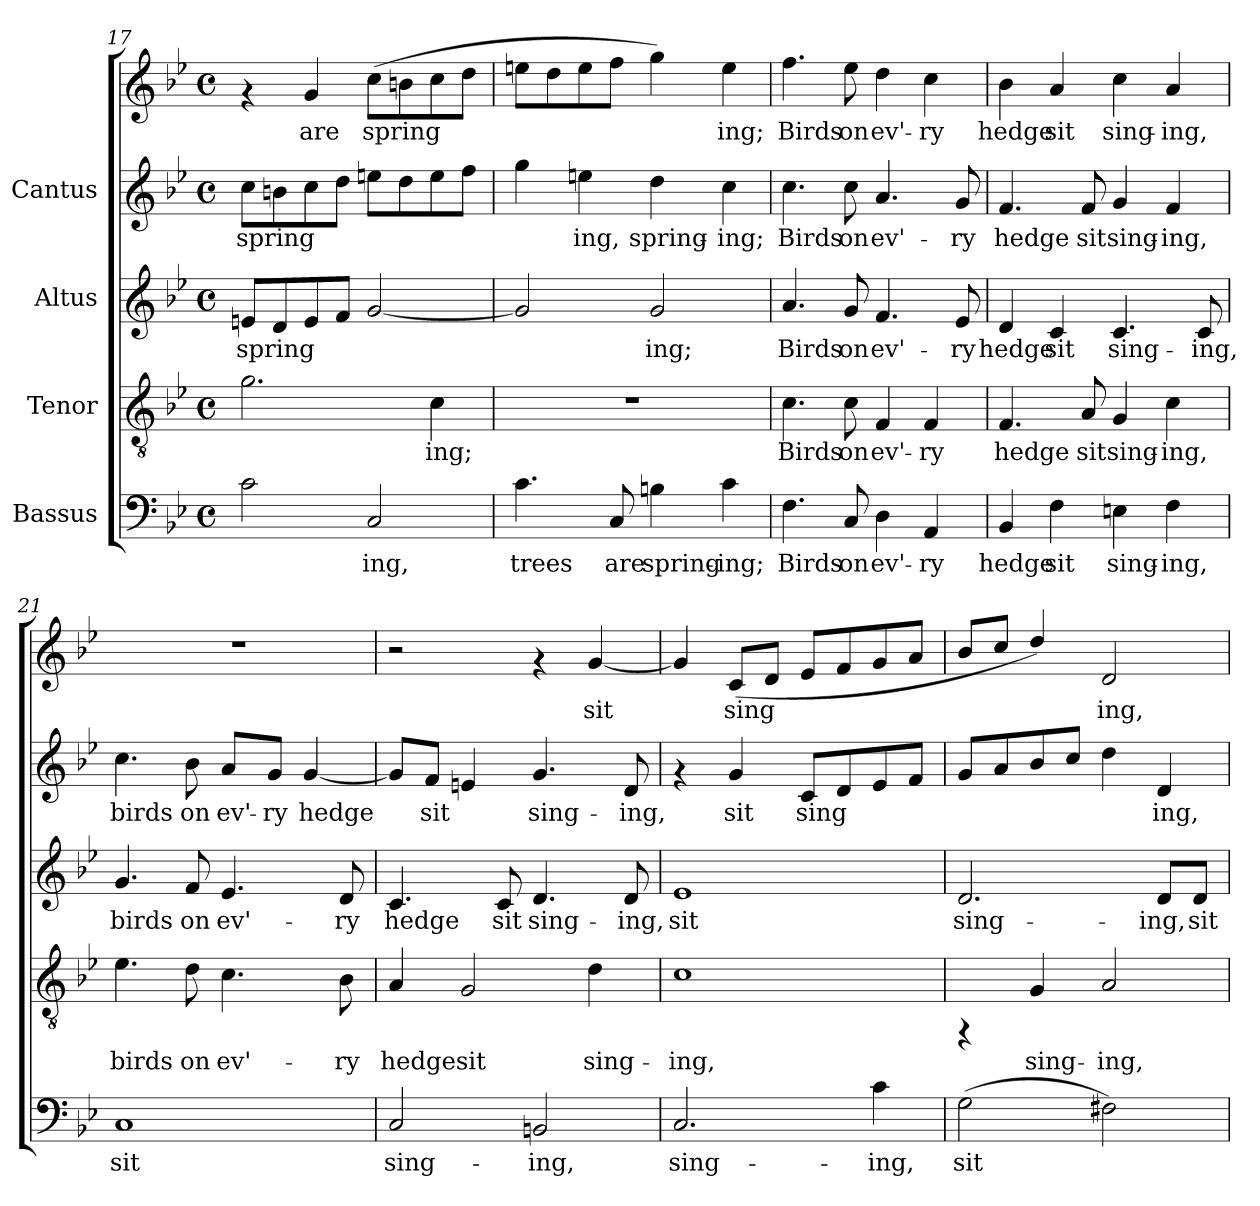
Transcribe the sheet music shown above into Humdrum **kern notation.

**kern	**text	**kern	**text	**kern	**text	**kern	**text	**kern	**text
*part4	*part4	*part3	*part3	*part2	*part2	*part1	*part1	*part1	*part1
*staff5	*staff5	*staff4	*staff4	*staff3	*staff3	*staff2	*staff2	*staff1	*staff1
*I"Bassus	*	*I"Tenor	*	*I"Altus	*	*I"Cantus	*	*	*
*clefF4	*	*clefGv2	*	*clefG2	*	*clefG2	*	*clefG2	*
*k[b-e-]	*	*k[b-e-]	*	*k[b-e-]	*	*k[b-e-]	*	*k[b-e-]	*
*B-:	*	*B-:	*	*B-:	*	*B-:	*	*B-:	*
*M4/4	*	*M4/4	*	*M4/4	*	*M4/4	*	*M4/4	*
*met(c)	*	*met(c)	*	*met(c)	*	*met(c)	*	*met(c)	*
=17	=17	=17	=17	=17	=17	=17	=17	=17	=17
!	!LO:LY:b:cj	!	!LO:LY:b:cj	!	!LO:LY:b:cj	!	!LO:LY:b:cj	!	!
2c\	-	2.g\	-	8en/L	spring-	8cc\L	-spring-	4rf	.
!	!	!	!	!	!LO:LY:b:cj	!	!LO:LY:b:cj	!	!
.	.	.	.	8d/	--	8bn\	--	.	.
!	!	!	!	!	!LO:LY:b:cj	!	!LO:LY:b:cj	!	!LO:LY:b:cj
.	.	.	.	8e/	--	8cc\	--	4g/	are
!	!	!	!	!	!LO:LY:b:cj	!	!LO:LY:b:cj	!	!
.	.	.	.	8f/J	--	8dd\J	--	.	.
!	!LO:LY:b:cj	!	!	!	!LO:LY:b:cj	!	!LO:LY:b:cj	!	!LO:LY:b:cj
2C/	ing,	.	.	[<2g/	--	8een\L	--	(>8cc\L	spring-
!	!	!	!	!	!	!	!LO:LY:b:cj	!	!LO:LY:b:cj
.	.	.	.	.	.	8dd\	--	8bn\	--
!	!	!	!LO:LY:b:cj	!	!	!	!LO:LY:b:cj	!	!LO:LY:b:cj
.	.	4c\	ing;	.	.	8ee\	--	8cc\	--
!	!	!	!	!	!	!	!LO:LY:b:cj	!	!LO:LY:b:cj
.	.	.	.	.	.	8ff\J	--	8dd\J	--
!!LO:LB:g=z
=18	=18	=18	=18	=18	=18	=18	=18	=18	=18
!	!LO:LY:b:cj	!	!	!	!LO:LY:b:cj	!	!LO:LY:b:cj	!	!LO:LY:b:cj
4.c\	trees	1r	.	2g/]	-	4gg\	.	8een\L	-
!	!	!	!	!	!	!	!	!	!LO:LY:b:cj
.	.	.	.	.	.	.	.	8dd\	.
!	!	!	!	!	!	!	!LO:LY:b:cj	!	!LO:LY:b:cj
.	.	.	.	.	.	4een\	ing,	8ee\	.
!	!LO:LY:b:cj	!	!	!	!	!	!	!	!LO:LY:b:cj
8C/	are	.	.	.	.	.	.	8ff\J	.
!	!LO:LY:b:cj	!	!	!	!LO:LY:b:cj	!	!LO:LY:b:cj	!	!LO:LY:b:cj
4Bn\	spring-	.	.	2g/	ing;	4dd\	spring-	4gg\)	.
!	!LO:LY:b:cj	!	!	!	!	!	!LO:LY:b:cj	!	!LO:LY:b:cj
4c\	-ing;	.	.	.	.	4cc\	-ing;	4ee\	ing;
=19	=19	=19	=19	=19	=19	=19	=19	=19	=19
!	!LO:LY:b:cj	!	!LO:LY:b:cj	!	!LO:LY:b:cj	!	!LO:LY:b:cj	!	!LO:LY:b:cj
4.F\	Birds	4.c\	Birds	4.a/	Birds	4.cc\	Birds	4.ff\	Birds
!	!LO:LY:b:cj	!	!LO:LY:b:cj	!	!LO:LY:b:cj	!	!LO:LY:b:cj	!	!LO:LY:b:cj
8C/	on	8c\	on	8g/	on	8cc\	on	8ee-\	on
!	!LO:LY:b:cj	!	!LO:LY:b:cj	!	!LO:LY:b:cj	!	!LO:LY:b:cj	!	!LO:LY:b:cj
4D\	ev'-	4F/	ev'-	4.f/	ev'-	4.a/	ev'-	4dd\	ev'-
!	!LO:LY:b:cj	!	!LO:LY:b:cj	!	!	!	!	!	!LO:LY:b:cj
4AA/	-ry	4F/	-ry	.	.	.	.	4cc\	-ry
!	!	!	!	!	!LO:LY:b:cj	!	!LO:LY:b:cj	!	!
.	.	.	.	8e-/	-ry	8g/	-ry	.	.
=20	=20	=20	=20	=20	=20	=20	=20	=20	=20
!	!LO:LY:b:cj	!	!LO:LY:b:cj	!	!LO:LY:b:cj	!	!LO:LY:b:cj	!	!LO:LY:b:cj
4BB-/	hedge	4.F/	hedge	4d/	hedge	4.f/	hedge	4b-\	hedge
!	!LO:LY:b:cj	!	!	!	!LO:LY:b:cj	!	!	!	!LO:LY:b:cj
4F\	sit	.	.	4c/	sit	.	.	4a/	sit
!	!	!	!LO:LY:b:cj	!	!	!	!LO:LY:b:cj	!	!
.	.	8A/	sit	.	.	8f/	sit	.	.
!	!LO:LY:b:cj	!	!LO:LY:b:cj	!	!LO:LY:b:cj	!	!LO:LY:b:cj	!	!LO:LY:b:cj
4En\	sing-	4G/	sing-	4.c/	sing-	4g/	sing-	4cc\	sing-
!	!LO:LY:b:cj	!	!LO:LY:b:cj	!	!	!	!LO:LY:b:cj	!	!LO:LY:b:cj
4F\	-ing,	4c\	-ing,	.	.	4f/	-ing,	4a/	-ing,
!	!	!	!	!	!LO:LY:b:cj	!	!	!	!
.	.	.	.	8c/	-ing,	.	.	.	.
=21	=21	=21	=21	=21	=21	=21	=21	=21	=21
!	!LO:LY:b:cj	!	!LO:LY:b:cj	!	!LO:LY:b:cj	!	!LO:LY:b:cj	!	!
1C	sit	4.e-\	birds	4.g/	birds	4.cc\	birds	1r	.
!	!	!	!LO:LY:b:cj	!	!LO:LY:b:cj	!	!LO:LY:b:cj	!	!
.	.	8d\	on	8f/	on	8b-\	on	.	.
!	!	!	!LO:LY:b:cj	!	!LO:LY:b:cj	!	!LO:LY:b:cj	!	!
.	.	4.c\	ev'-	4.e-/	ev'-	8a/L	ev'-	.	.
!	!	!	!	!	!	!	!LO:LY:b:cj	!	!
.	.	.	.	.	.	8g/J	-ry	.	.
!	!	!	!	!	!	!	!LO:LY:b:cj	!	!
.	.	.	.	.	.	[<4g/	hedge	.	.
!	!	!	!LO:LY:b:cj	!	!LO:LY:b:cj	!	!	!	!
.	.	8B-\	-ry	8d/	-ry	.	.	.	.
!!LO:LB:g=z
=22	=22	=22	=22	=22	=22	=22	=22	=22	=22
!	!LO:LY:b:cj	!	!LO:LY:b:cj	!	!LO:LY:b:cj	!	!LO:LY:b:cj	!	!
2C/	sing-	4A/	hedge	4.c/	hedge	8g/L]	.	2r	.
!	!	!	!	!	!	!	!LO:LY:b:cj	!	!
.	.	.	.	.	.	8f/J	sit	.	.
!	!	!	!LO:LY:b:cj	!	!	!	!LO:LY:b:cj	!	!
.	.	2G/	sit	.	.	4en/	.	.	.
!	!	!	!	!	!LO:LY:b:cj	!	!	!	!
.	.	.	.	8c/	sit	.	.	.	.
!	!LO:LY:b:cj	!	!	!	!LO:LY:b:cj	!	!LO:LY:b:cj	!	!
2BBn/	-ing,	.	.	4.d/	sing-	4.g/	sing-	4rf	.
!	!	!	!LO:LY:b:cj	!	!	!	!	!	!LO:LY:b:cj
.	.	4d\	sing-	.	.	.	.	[<4g/	sit
!	!	!	!	!	!LO:LY:b:cj	!	!LO:LY:b:cj	!	!
.	.	.	.	8d/	-ing,	8d/	-ing,	.	.
=23	=23	=23	=23	=23	=23	=23	=23	=23	=23
!	!LO:LY:b:cj	!	!LO:LY:b:cj	!	!LO:LY:b:cj	!	!	!	!LO:LY:b:cj
2.C/	sing-	1c	-ing,	1e-	sit	4rf	.	4g/]	.
!	!	!	!	!	!	!	!LO:LY:b:cj	!	!LO:LY:b:cj
.	.	.	.	.	.	4g/	-sit	(<8c/L	sing-
!	!	!	!	!	!	!	!	!	!LO:LY:b:cj
.	.	.	.	.	.	.	.	8d/J	--
!	!	!	!	!	!	!	!LO:LY:b:cj	!	!LO:LY:b:cj
.	.	.	.	.	.	8c/L	sing-	8e-/L	--
!	!	!	!	!	!	!	!LO:LY:b:cj	!	!LO:LY:b:cj
.	.	.	.	.	.	8d/	--	8f/	--
!	!LO:LY:b:cj	!	!	!	!	!	!LO:LY:b:cj	!	!LO:LY:b:cj
4c\	-ing,	.	.	.	.	8e-/	--	8g/	--
!	!	!	!	!	!	!	!LO:LY:b:cj	!	!LO:LY:b:cj
.	.	.	.	.	.	8f/J	--	8a/J	--
=24	=24	=24	=24	=24	=24	=24	=24	=24	=24
!	!LO:LY:b:cj	!	!	!	!LO:LY:b:cj	!	!LO:LY:b:cj	!	!LO:LY:b:cj
(>2G\	sit	4rFF	.	2.d/	sing-	8g/L	.	8b-/L	-
!	!	!	!	!	!	!	!LO:LY:b:cj	!	!LO:LY:b:cj
.	.	.	.	.	.	8a/	.	8cc/J	.
!	!	!	!LO:LY:b:cj	!	!	!	!LO:LY:b:cj	!	!LO:LY:b:cj
.	.	4G/	sing-	.	.	8b-/	.	4dd/)	.
!	!	!	!	!	!	!	!LO:LY:b:cj	!	!
.	.	.	.	.	.	8cc/J	.	.	.
!	!LO:LY:b:cj	!	!LO:LY:b:cj	!	!	!	!LO:LY:b:cj	!	!LO:LY:b:cj
2F#X\)	.	2A/	-ing,	.	.	4dd\	.	2d/	ing,
!	!	!	!	!	!LO:LY:b:cj	!	!LO:LY:b:cj	!	!
.	.	.	.	8d/L	-ing,	4d/	ing,	.	.
!	!	!	!	!	!LO:LY:b:cj	!	!	!	!
.	.	.	.	8d/J	sit	.	.	.	.
=	=	=	=	=	=	=	=	=	=
*-	*-	*-	*-	*-	*-	*-	*-	*-	*-
